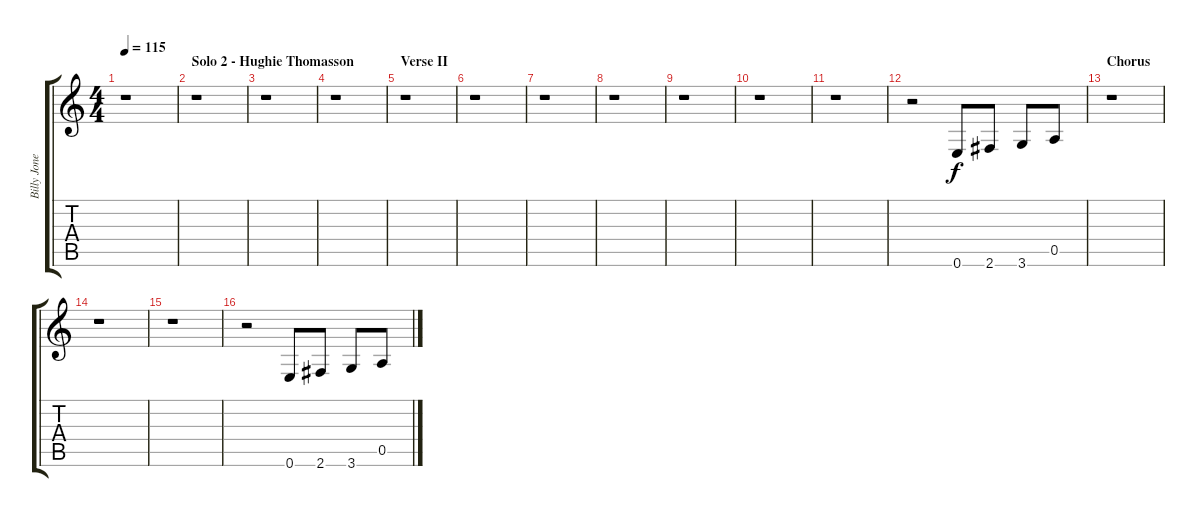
\track ("Billy Jones - Solo" "Billy Jone") {instrument overdrivenguitar}
\staff {score tabs}
\tuning (E4 B3 G3 D3 A2 E2) {hide}
\ts (4 4)
\tempo 115
\clef g2
\ks c
r.1{dy f} |
\section ("" "Solo 2 - Hughie Thomasson")
r.1 |
r.1 |
r.1 |
\section ("" "Verse II")
r.1 |
r.1 |
r.1 |
r.1 |
r.1 |
r.1 |
r.1 |
r.2 0.6.8 2.6.8 3.6.8 0.5.8 |
\section ("" "Chorus")
r.1 |
r.1 |
r.1 |
r.2 0.6.8 2.6.8 3.6.8 0.5.8
